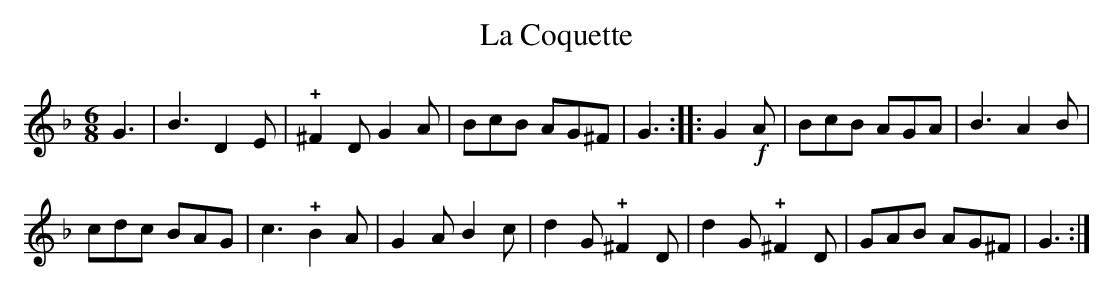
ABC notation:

X:1
T: La Coquette
M: 6/8
L: 1/8
K: Gdor
G3 |\
B3 D2E | !+!^F2D G2A | BcB AG^F | G3 :|\
|: G2!f!A |\
BcB AGA | B3 A2B |
cdc BAG | c3 !+!B2A |\
G2A B2c | d2G !+!^F2D | d2G !+!^F2D | GAB AG^F |\
G3 :|
